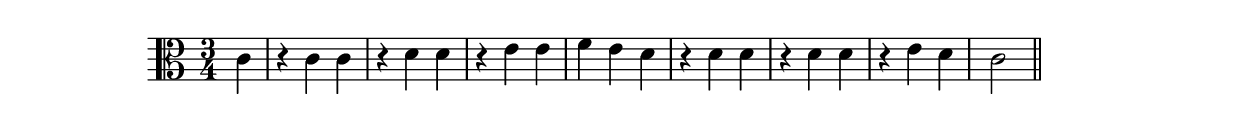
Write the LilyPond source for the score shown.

\version "2.19.49"
%{\header {
  composer = "B. Crowell"
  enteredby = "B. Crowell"
}%}
\score{{\key c \major
\time 3/4
%{\tempo 4=90
%}\clef C
\relative c' {
  \partial 4
  c4 | r c c | r d d | r e e | f e d | r d d | r d d | r e d | c2
  \bar "||"
}

}}